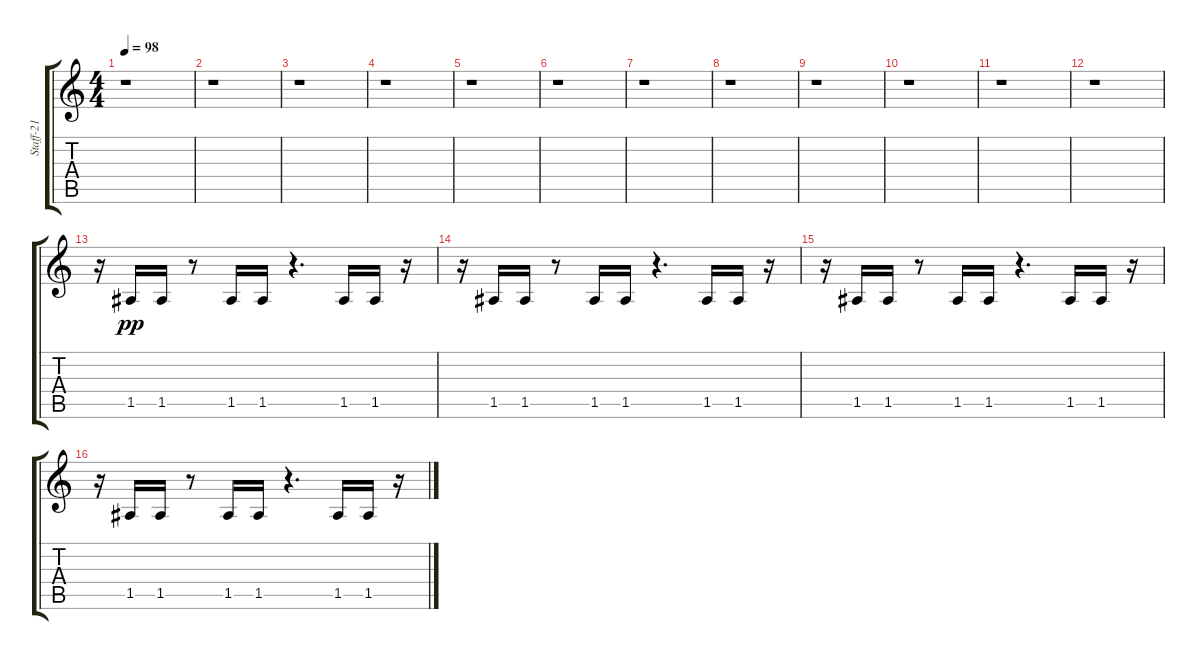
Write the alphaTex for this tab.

\track ("Staff-21" "Staff-21") {instrument acousticguitarsteel}
\staff {score tabs}
\tuning (E4 B3 G3 D3 A2 E2) {hide}
\ts (4 4)
\tempo 98
\clef g2
\ks c
r.1{dy pp} |
r.1 |
r.1 |
r.1 |
r.1 |
r.1 |
r.1 |
r.1 |
r.1 |
r.1 |
r.1 |
r.1 |
r.16 1.5.16 1.5.16 r.8 1.5.16 1.5.16 r.4{d} 1.5.16 1.5.16 r.16 |
r.16 1.5.16 1.5.16 r.8 1.5.16 1.5.16 r.4{d} 1.5.16 1.5.16 r.16 |
r.16 1.5.16 1.5.16 r.8 1.5.16 1.5.16 r.4{d} 1.5.16 1.5.16 r.16 |
r.16 1.5.16 1.5.16 r.8 1.5.16 1.5.16 r.4{d} 1.5.16 1.5.16 r.16
